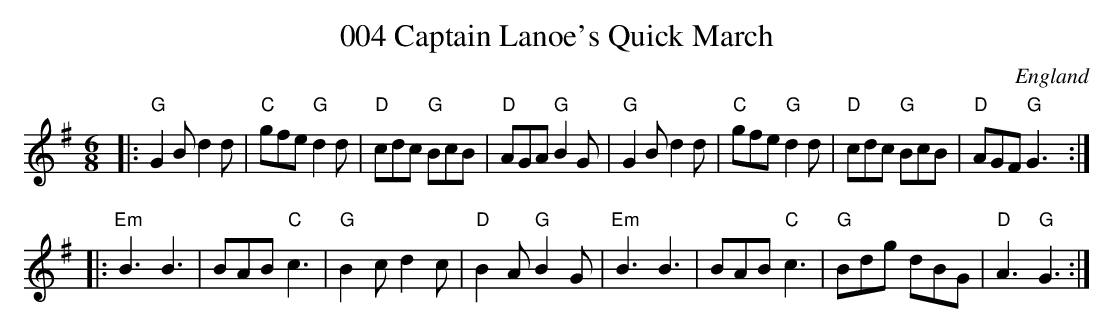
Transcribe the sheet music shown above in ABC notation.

X:1
T:004 Captain Lanoe's Quick March
M:6/8
L:1/8
O:England
K:G
|: "G"G2B d2d | "C"gfe "G"d2d | "D"cdc "G"BcB | "D"AGA "G"B2G| "G"G2B d2d | "C"gfe "G"d2d | "D"cdc "G"BcB | "D"AGF "G"G3 :|
|: "Em"B3B3 |BAB "C"c3 | "G"B2c d2c | "D"B2A "G"B2G | "Em"B3B3 | BAB "C"c3 | "G"Bdg dBG | "D"A3 "G"G3:|
